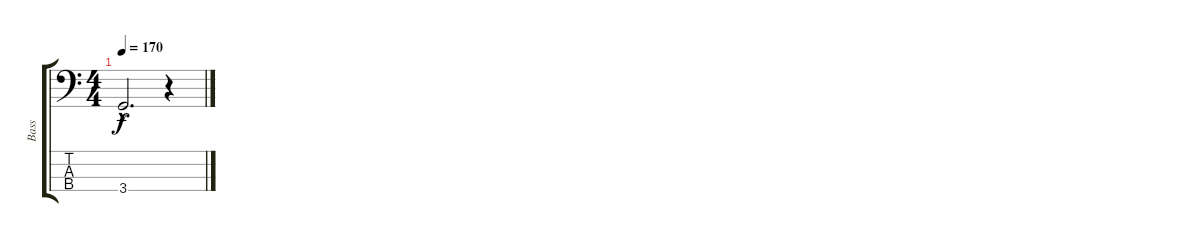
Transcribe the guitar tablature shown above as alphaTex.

\track ("Bass" "Bass") {instrument slapbass2}
\staff {score tabs}
\tuning (G2 D2 A1 E1) {hide}
\ts (4 4)
\tempo 170
\clef f4
\ks c
3.4{hac}.2{d dy f} r.4
